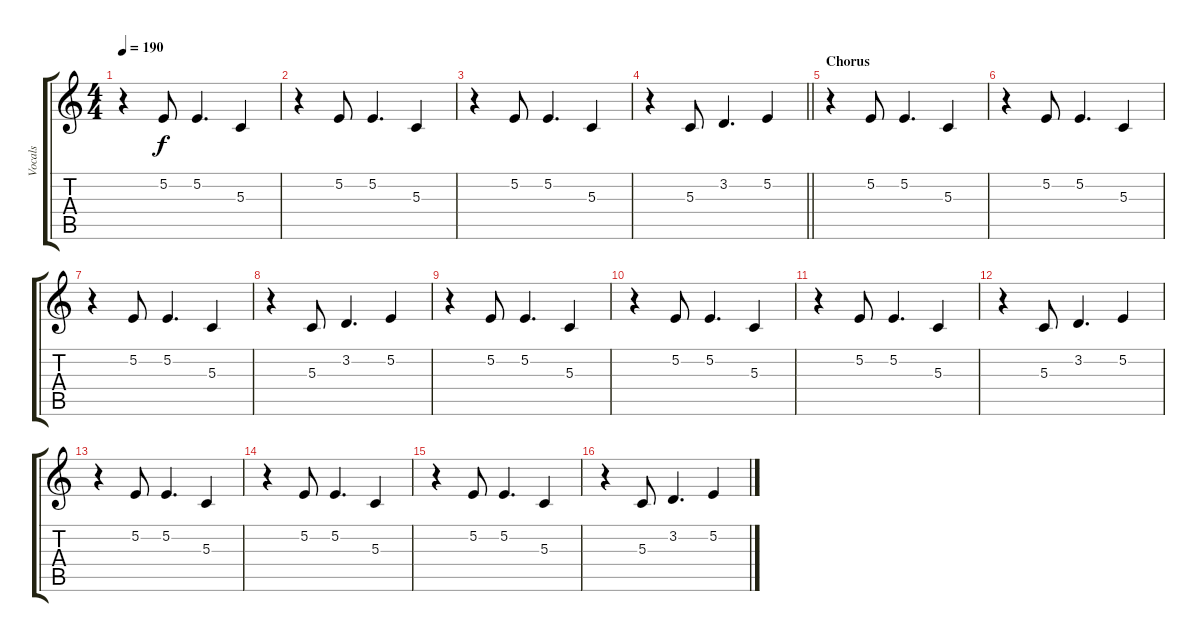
\track ("Vocals" "Vocals") {instrument altosax}
\staff {score tabs}
\tuning (E4 B3 G3 D3 A2 E2) {hide}
\ts (4 4)
\tempo 190
\clef g2
\ks c
r.4{dy f} 5.2.8 5.2.4{d} 5.3.4 |
r.4 5.2.8 5.2.4{d} 5.3.4 |
r.4 5.2.8 5.2.4{d} 5.3.4 |
\barLineRight lightlight
r.4 5.3.8 3.2.4{d} 5.2.4 |
\section ("" "Chorus")
r.4 5.2.8 5.2.4{d} 5.3.4 |
r.4 5.2.8 5.2.4{d} 5.3.4 |
r.4 5.2.8 5.2.4{d} 5.3.4 |
r.4 5.3.8 3.2.4{d} 5.2.4 |
r.4 5.2.8 5.2.4{d} 5.3.4 |
r.4 5.2.8 5.2.4{d} 5.3.4 |
r.4 5.2.8 5.2.4{d} 5.3.4 |
r.4 5.3.8 3.2.4{d} 5.2.4 |
r.4 5.2.8 5.2.4{d} 5.3.4 |
r.4 5.2.8 5.2.4{d} 5.3.4 |
r.4 5.2.8 5.2.4{d} 5.3.4 |
r.4 5.3.8 3.2.4{d} 5.2.4
